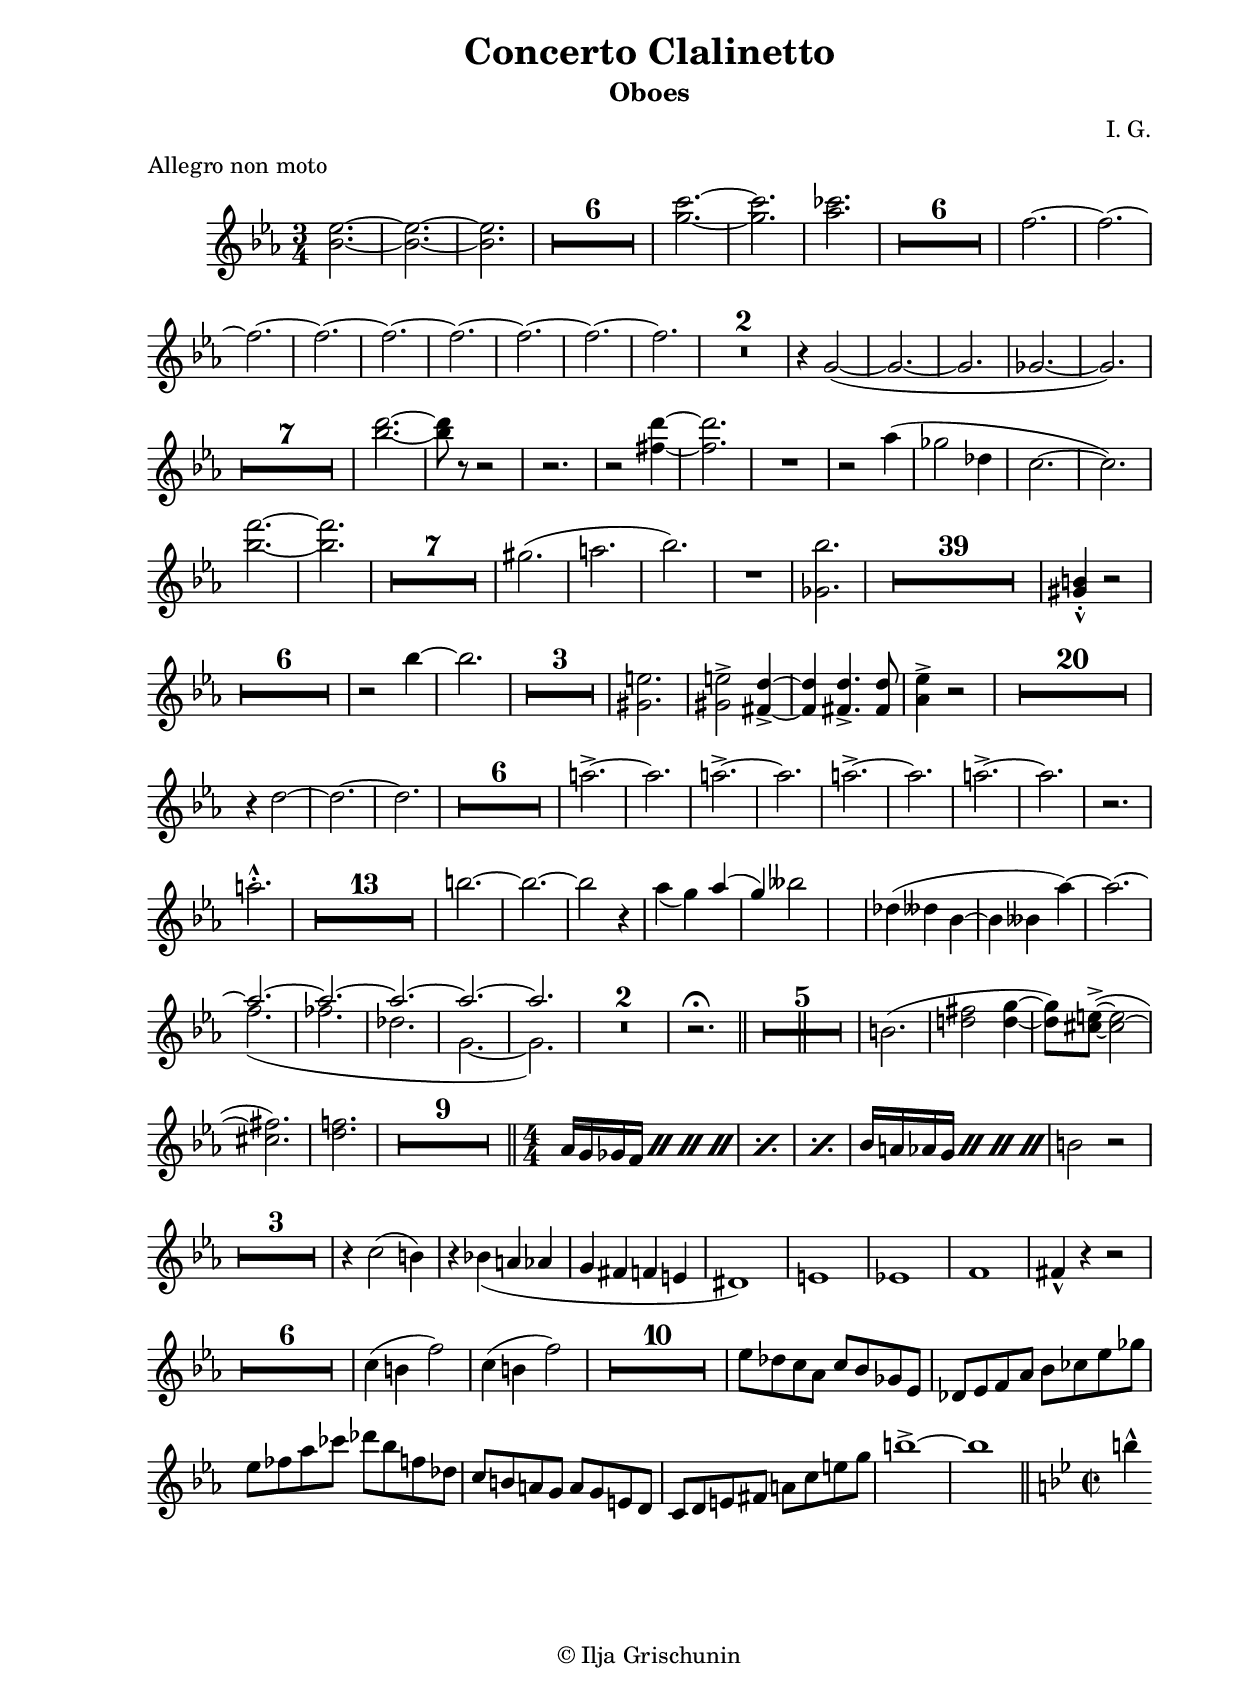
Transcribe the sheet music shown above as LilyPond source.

\version "2.19.15"
%\version "2.18.0"

\language "deutsch"

\header {
  title = "Concerto Clalinetto"
  subtitle = "Oboes"
  meter = "Allegro non moto"
  composer = "I. G."
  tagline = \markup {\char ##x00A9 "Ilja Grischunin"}
}

#(ly:set-option 'relative-includes #t)

\paper {
  #(set-paper-size "a4")
  top-system-spacing.basic-distance = #25
  top-markup-spacing.basic-distance = #8
  markup-system-spacing.basic-distance = #8
  %system-system-spacing.basic-distance = #20
  last-bottom-spacing.basic-distance = #25
  two-sided = ##t
  inner-margin = 25
  outer-margin = 15
}

\layout {
  indent = 10
  \context {
    \Score
    \remove "Bar_number_engraver"
  }
}

\version "2.19.15"
%\version "2.18.0"

\language "deutsch"

oboeMusic = \relative es'' {
  \time 3/4
  \key es \major
  \override MultiMeasureRest.expand-limit = #2
  \set Score.skipBars = ##t
  <b es>2.~ q~ q R2.*6 <g' c>2.~ q <as ces> R2.*6 f2.~ f~ f~ f~ f~ f~ f~ f~ f
  R2.*2 r4 g,2~( g2.~ g ges~ ges) R2.*7 <b' d>2.~ q8 r r2 r2. r2 <fis d'>4~ q2.
  R2. r2 as4( ges2 des4 c2.~ c) <b' f'>~ q  R2.*7 gis2.( a b) R <ges, b'> R2.*39
  <gis h>4-.-^ r2 R2.*6 r2 b'4~b2. R2.*3 <gis, e'>2. q2-> <fis d'>4->~ q q4.-> q8 <as es'>4-> r2
  R2.*20 r4 d2~ d2.~ d R2.*6 \repeat unfold 4 {a'2.->~ a} r2. a-.-^ R2.*13
  h2.~ h~ h2 r4
  <<
    {
      s2 as4( g) s2 s2.*2 \stemDown des4( deses b~ b heses as'~) as2.~
      \stemUp as~ as~ as~ as~ as
    }
    \\
    {
      as4( g) s s heses2 s2.*5 f2.( fes des g,~ g)
    }
  >>
   R2.*2 r2.\fermata
  %%%%%%%%%%%%%%%%%%%
  \bar "||" \cadenzaOn R1*10 \cadenzaOff \bar "||"
  %%%%%%%%%%%%%%%%%%%
  R2.*5
  h2.( <d! fis>2<d g>4~ q8)<cis e>(->~<cis~ e>2<cis fis>2.)
  <d f!> R2.*9
  \bar "||"
  \numericTimeSignature
  \time 4/4
  \repeat percent 3 {
    \repeat percent 4 {as16 g ges f}
  }
  \repeat percent 4 {b a as g}
  h2 r R1*3
  r4 c2( h4) r b!_( a as g fis f e dis1) e es! f fis4-^ r r2 R1*6
  \repeat unfold 2 {c'4( h f'2)} R1*10
  es8  des c as c b ges es des es f as b ces es ges
  es fes as ces des b f des c h a g a g e d 
  c d e fis a c e g h1->~ h
  \bar "||"
  %%%%%%%%%%%%%%%%%%%%%%%%%%%
  \key b \major
  \defaultTimeSignature
  \time 2/2
  h4-^
}


\score {
  \oboeMusic
}